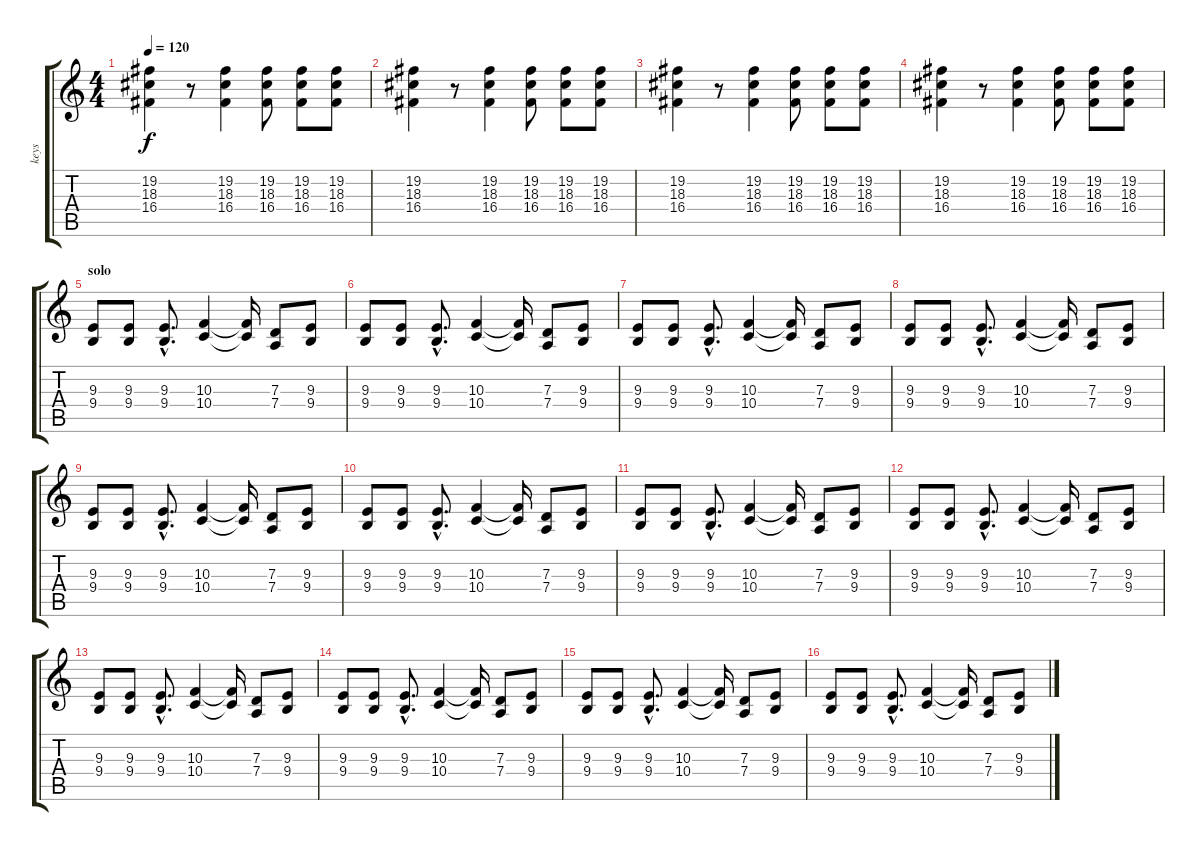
\track ("keys" "keys") {instrument acousticgrandpiano}
\staff {score tabs}
\tuning (E4 B3 G3 D3 A2 E2) {hide}
\ts (4 4)
\tempo 120
\clef g2
\ks c
(19.2 18.3 16.4).4{dy f} r.8 (19.2 18.3 16.4).4 (19.2 18.3 16.4).8 (19.2 18.3 16.4).8 (19.2 18.3 16.4).8 |
(19.2 18.3 16.4).4 r.8 (19.2 18.3 16.4).4 (19.2 18.3 16.4).8 (19.2 18.3 16.4).8 (19.2 18.3 16.4).8 |
(19.2 18.3 16.4).4 r.8 (19.2 18.3 16.4).4 (19.2 18.3 16.4).8 (19.2 18.3 16.4).8 (19.2 18.3 16.4).8 |
(19.2 18.3 16.4).4 r.8 (19.2 18.3 16.4).4 (19.2 18.3 16.4).8 (19.2 18.3 16.4).8 (19.2 18.3 16.4).8 |
\section ("" "solo")
(9.3 9.4).8 (9.3 9.4).8 (9.3{hac} 9.4{hac}).8{d} (10.3 10.4).4 (10.3{t} 10.4{t}).16 (7.3 7.4).8 (9.3 9.4).8 |
(9.3 9.4).8 (9.3 9.4).8 (9.3{hac} 9.4{hac}).8{d} (10.3 10.4).4 (10.3{t} 10.4{t}).16 (7.3 7.4).8 (9.3 9.4).8 |
(9.3 9.4).8 (9.3 9.4).8 (9.3{hac} 9.4{hac}).8{d} (10.3 10.4).4 (10.3{t} 10.4{t}).16 (7.3 7.4).8 (9.3 9.4).8 |
(9.3 9.4).8 (9.3 9.4).8 (9.3{hac} 9.4{hac}).8{d} (10.3 10.4).4 (10.3{t} 10.4{t}).16 (7.3 7.4).8 (9.3 9.4).8 |
(9.3 9.4).8 (9.3 9.4).8 (9.3{hac} 9.4{hac}).8{d} (10.3 10.4).4 (10.3{t} 10.4{t}).16 (7.3 7.4).8 (9.3 9.4).8 |
(9.3 9.4).8 (9.3 9.4).8 (9.3{hac} 9.4{hac}).8{d} (10.3 10.4).4 (10.3{t} 10.4{t}).16 (7.3 7.4).8 (9.3 9.4).8 |
(9.3 9.4).8 (9.3 9.4).8 (9.3{hac} 9.4{hac}).8{d} (10.3 10.4).4 (10.3{t} 10.4{t}).16 (7.3 7.4).8 (9.3 9.4).8 |
(9.3 9.4).8 (9.3 9.4).8 (9.3{hac} 9.4{hac}).8{d} (10.3 10.4).4 (10.3{t} 10.4{t}).16 (7.3 7.4).8 (9.3 9.4).8 |
(9.3 9.4).8 (9.3 9.4).8 (9.3{hac} 9.4{hac}).8{d} (10.3 10.4).4 (10.3{t} 10.4{t}).16 (7.3 7.4).8 (9.3 9.4).8 |
(9.3 9.4).8 (9.3 9.4).8 (9.3{hac} 9.4{hac}).8{d} (10.3 10.4).4 (10.3{t} 10.4{t}).16 (7.3 7.4).8 (9.3 9.4).8 |
(9.3 9.4).8 (9.3 9.4).8 (9.3{hac} 9.4{hac}).8{d} (10.3 10.4).4 (10.3{t} 10.4{t}).16 (7.3 7.4).8 (9.3 9.4).8 |
(9.3 9.4).8 (9.3 9.4).8 (9.3{hac} 9.4{hac}).8{d} (10.3 10.4).4 (10.3{t} 10.4{t}).16 (7.3 7.4).8 (9.3 9.4).8
